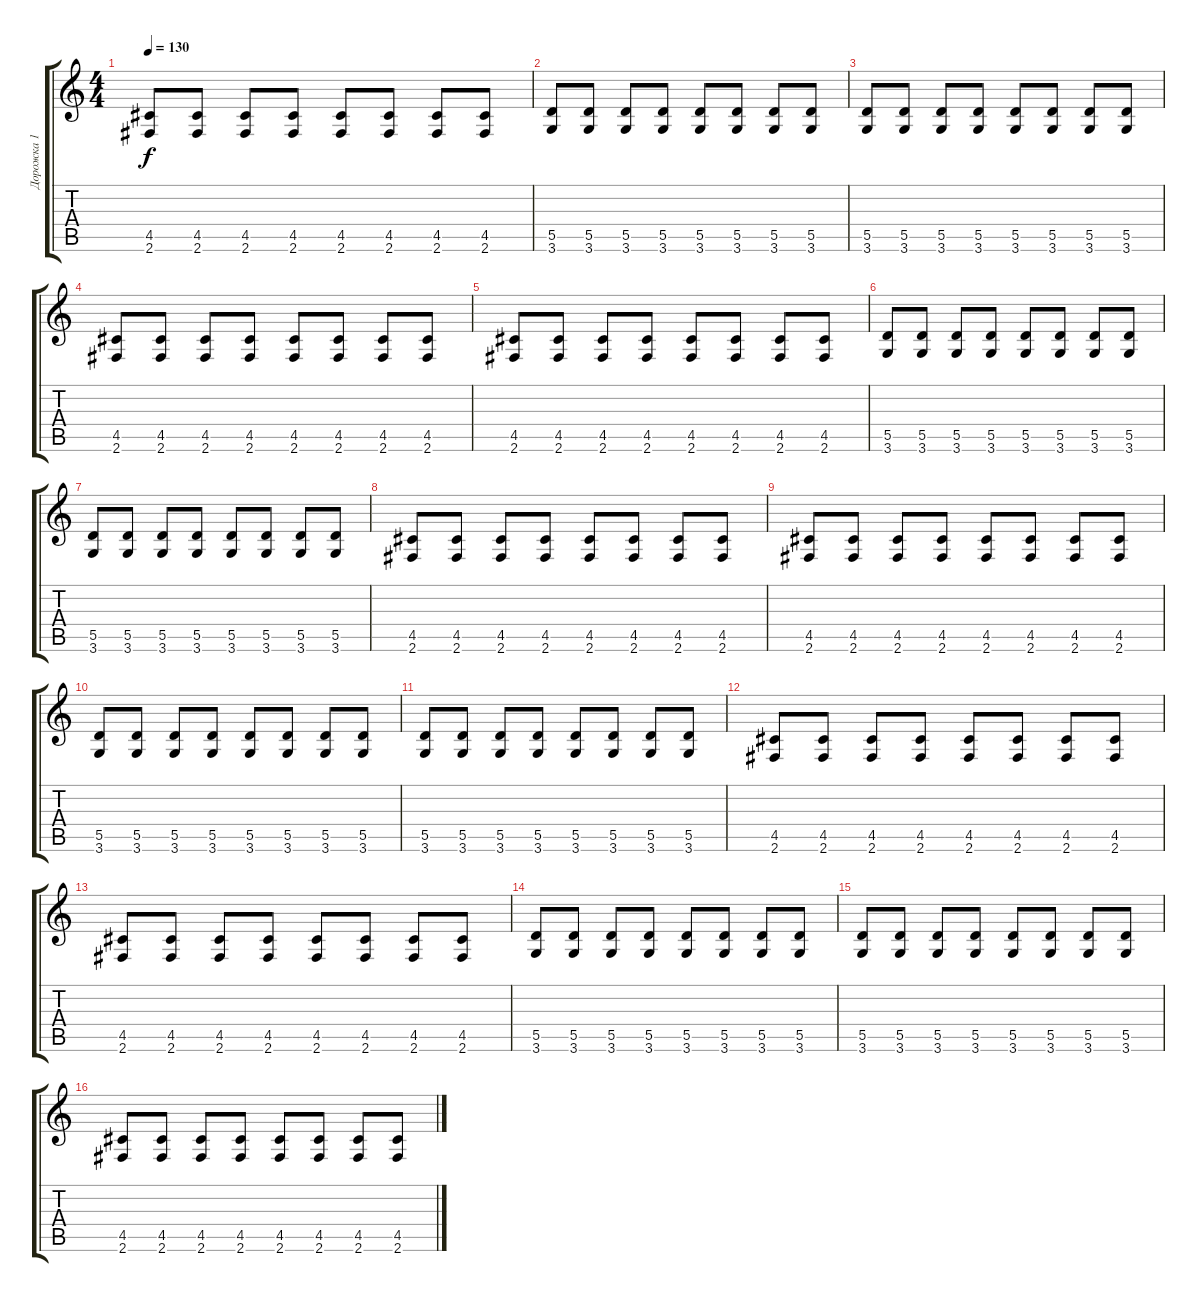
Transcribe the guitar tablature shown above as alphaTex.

\track ("Дорожка 1" "Дорожка 1") {instrument distortionguitar}
\staff {score tabs}
\tuning (E4 B3 G3 D3 A2 E2) {hide}
\ts (4 4)
\tempo 130
\clef g2
\ks c
(4.5 2.6).8{dy f} (4.5 2.6).8 (4.5 2.6).8 (4.5 2.6).8 (4.5 2.6).8 (4.5 2.6).8 (4.5 2.6).8 (4.5 2.6).8 |
(5.5 3.6).8 (5.5 3.6).8 (5.5 3.6).8 (5.5 3.6).8 (5.5 3.6).8 (5.5 3.6).8 (5.5 3.6).8 (5.5 3.6).8 |
(5.5 3.6).8 (5.5 3.6).8 (5.5 3.6).8 (5.5 3.6).8 (5.5 3.6).8 (5.5 3.6).8 (5.5 3.6).8 (5.5 3.6).8 |
(4.5 2.6).8 (4.5 2.6).8 (4.5 2.6).8 (4.5 2.6).8 (4.5 2.6).8 (4.5 2.6).8 (4.5 2.6).8 (4.5 2.6).8 |
(4.5 2.6).8 (4.5 2.6).8 (4.5 2.6).8 (4.5 2.6).8 (4.5 2.6).8 (4.5 2.6).8 (4.5 2.6).8 (4.5 2.6).8 |
(5.5 3.6).8 (5.5 3.6).8 (5.5 3.6).8 (5.5 3.6).8 (5.5 3.6).8 (5.5 3.6).8 (5.5 3.6).8 (5.5 3.6).8 |
(5.5 3.6).8 (5.5 3.6).8 (5.5 3.6).8 (5.5 3.6).8 (5.5 3.6).8 (5.5 3.6).8 (5.5 3.6).8 (5.5 3.6).8 |
(4.5 2.6).8 (4.5 2.6).8 (4.5 2.6).8 (4.5 2.6).8 (4.5 2.6).8 (4.5 2.6).8 (4.5 2.6).8 (4.5 2.6).8 |
(4.5 2.6).8 (4.5 2.6).8 (4.5 2.6).8 (4.5 2.6).8 (4.5 2.6).8 (4.5 2.6).8 (4.5 2.6).8 (4.5 2.6).8 |
(5.5 3.6).8 (5.5 3.6).8 (5.5 3.6).8 (5.5 3.6).8 (5.5 3.6).8 (5.5 3.6).8 (5.5 3.6).8 (5.5 3.6).8 |
(5.5 3.6).8 (5.5 3.6).8 (5.5 3.6).8 (5.5 3.6).8 (5.5 3.6).8 (5.5 3.6).8 (5.5 3.6).8 (5.5 3.6).8 |
(4.5 2.6).8 (4.5 2.6).8 (4.5 2.6).8 (4.5 2.6).8 (4.5 2.6).8 (4.5 2.6).8 (4.5 2.6).8 (4.5 2.6).8 |
(4.5 2.6).8 (4.5 2.6).8 (4.5 2.6).8 (4.5 2.6).8 (4.5 2.6).8 (4.5 2.6).8 (4.5 2.6).8 (4.5 2.6).8 |
(5.5 3.6).8 (5.5 3.6).8 (5.5 3.6).8 (5.5 3.6).8 (5.5 3.6).8 (5.5 3.6).8 (5.5 3.6).8 (5.5 3.6).8 |
(5.5 3.6).8 (5.5 3.6).8 (5.5 3.6).8 (5.5 3.6).8 (5.5 3.6).8 (5.5 3.6).8 (5.5 3.6).8 (5.5 3.6).8 |
(4.5 2.6).8 (4.5 2.6).8 (4.5 2.6).8 (4.5 2.6).8 (4.5 2.6).8 (4.5 2.6).8 (4.5 2.6).8 (4.5 2.6).8
